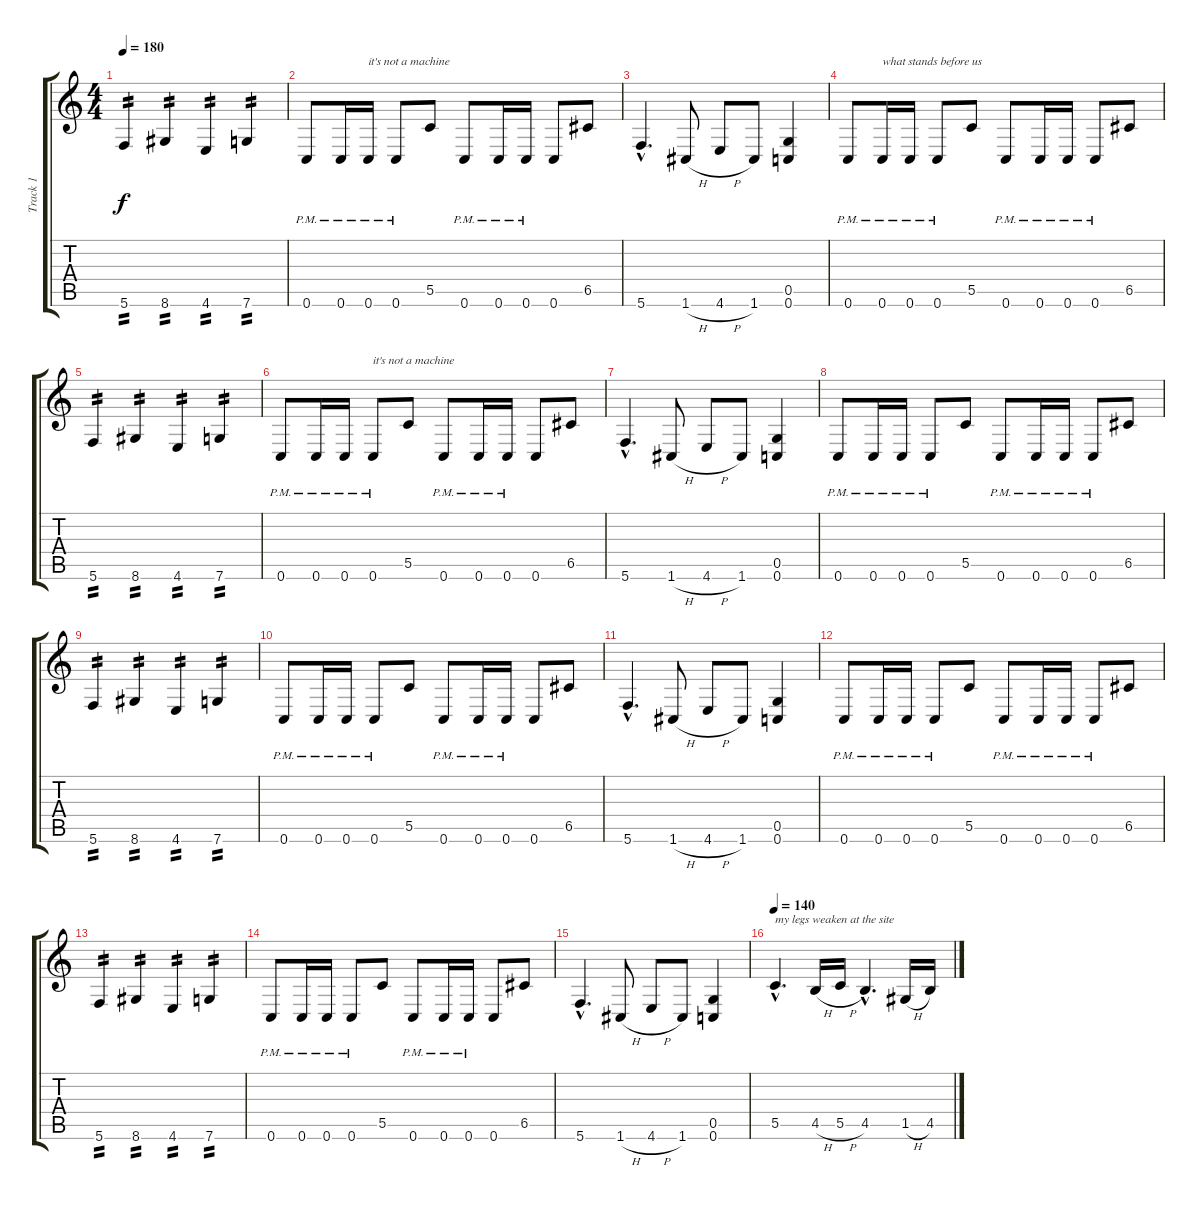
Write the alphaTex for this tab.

\track ("Track 1" "Track 1") {instrument distortionguitar}
\staff {score tabs}
\tuning (D4 A3 F3 C3 G2 C2) {hide}
\ts (4 4)
\tempo 180
\clef g2
\ks c
5.6.4{tp 2 dy f} 8.6.4{tp 2} 4.6.4{tp 2} 7.6.4{tp 2} |
0.6{pm}.8 0.6{pm}.16 0.6{pm}.16{txt "it's not a machine"} 0.6{pm}.8 5.5.8 0.6{pm}.8 0.6{pm}.16 0.6{pm}.16 0.6.8 6.5.8 |
5.6{hac}.4{d} 1.6{h}.8 4.6{h}.8 1.6.8 (0.5 0.6).4 |
0.6{pm}.8 0.6{pm}.16{txt "what stands before us"} 0.6{pm}.16 0.6{pm}.8 5.5.8 0.6{pm}.8 0.6{pm}.16 0.6{pm}.16 0.6{pm}.8 6.5.8 |
5.6.4{tp 2} 8.6.4{tp 2} 4.6.4{tp 2} 7.6.4{tp 2} |
0.6{pm}.8 0.6{pm}.16 0.6{pm}.16 0.6{pm}.8{txt "it's not a machine"} 5.5.8 0.6{pm}.8 0.6{pm}.16 0.6{pm}.16 0.6.8 6.5.8 |
5.6{hac}.4{d} 1.6{h}.8 4.6{h}.8 1.6.8 (0.5 0.6).4 |
0.6{pm}.8 0.6{pm}.16 0.6{pm}.16 0.6{pm}.8 5.5.8 0.6{pm}.8 0.6{pm}.16 0.6{pm}.16 0.6{pm}.8 6.5.8 |
5.6.4{tp 2} 8.6.4{tp 2} 4.6.4{tp 2} 7.6.4{tp 2} |
0.6{pm}.8 0.6{pm}.16 0.6{pm}.16 0.6{pm}.8 5.5.8 0.6{pm}.8 0.6{pm}.16 0.6{pm}.16 0.6.8 6.5.8 |
5.6{hac}.4{d} 1.6{h}.8 4.6{h}.8 1.6.8 (0.5 0.6).4 |
0.6{pm}.8 0.6{pm}.16 0.6{pm}.16 0.6{pm}.8 5.5.8 0.6{pm}.8 0.6{pm}.16 0.6{pm}.16 0.6{pm}.8 6.5.8 |
5.6.4{tp 2} 8.6.4{tp 2} 4.6.4{tp 2} 7.6.4{tp 2} |
0.6{pm}.8 0.6{pm}.16 0.6{pm}.16 0.6{pm}.8 5.5.8 0.6{pm}.8 0.6{pm}.16 0.6{pm}.16 0.6.8 6.5.8 |
5.6{hac}.4{d} 1.6{h}.8 4.6{h}.8 1.6.8 (0.5 0.6).4 |
\tempo 140
5.5{hac}.4{d txt "my legs weaken at the site"} 4.5{h}.16 5.5{h}.16 4.5{hac}.4{d} 1.5{h}.16 4.5{h}.16
